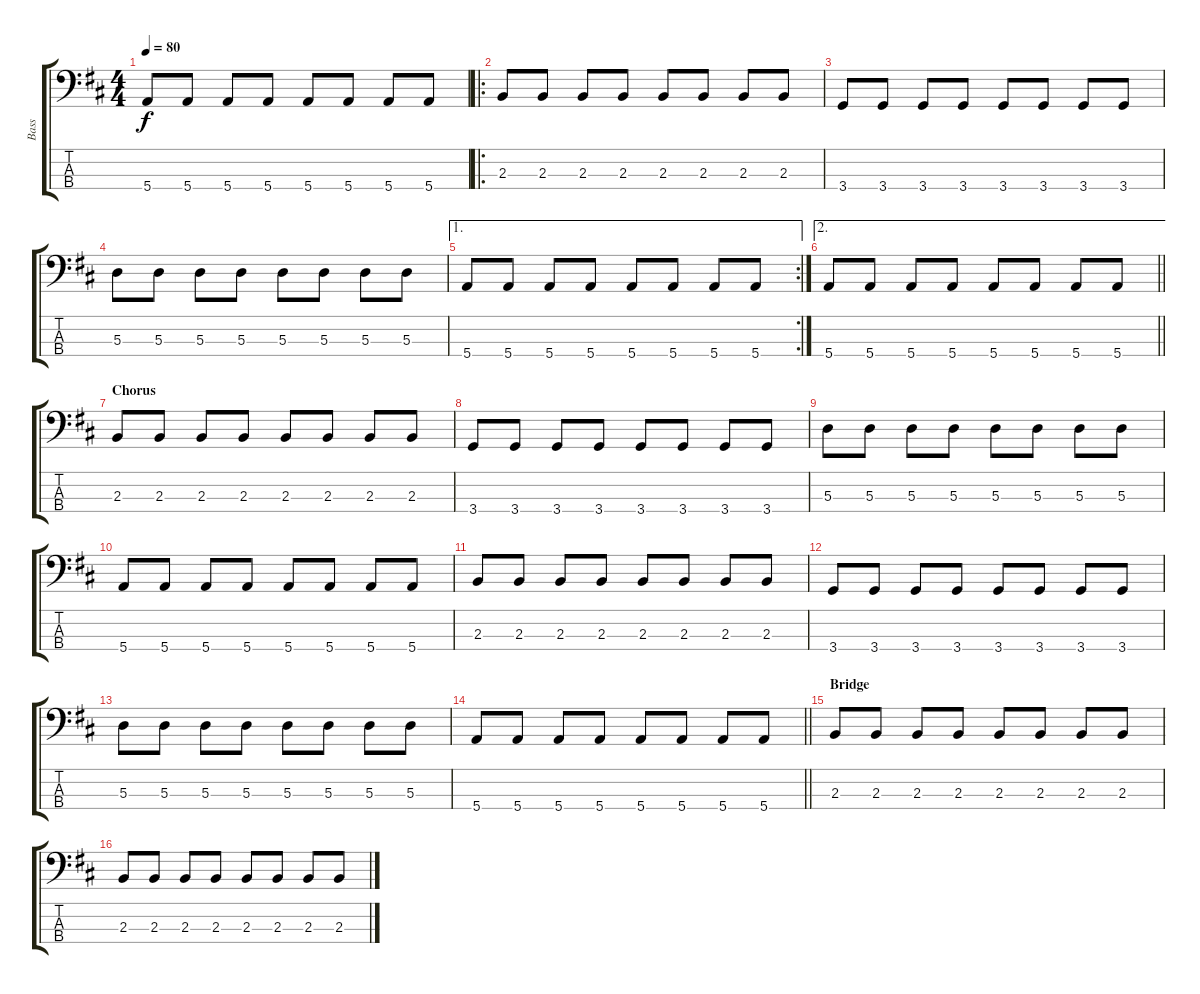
\track ("Bass" "Bass") {instrument electricbassfinger}
\staff {score tabs}
\tuning (G2 D2 A1 E1) {hide}
\ts (4 4)
\tempo 80
\clef f4
\ks d
5.4.8{dy f} 5.4.8 5.4.8 5.4.8 5.4.8 5.4.8 5.4.8 5.4.8 |
\ro
2.3.8 2.3.8 2.3.8 2.3.8 2.3.8 2.3.8 2.3.8 2.3.8 |
3.4.8 3.4.8 3.4.8 3.4.8 3.4.8 3.4.8 3.4.8 3.4.8 |
5.3.8 5.3.8 5.3.8 5.3.8 5.3.8 5.3.8 5.3.8 5.3.8 |
\ae 1
\rc 2
5.4.8 5.4.8 5.4.8 5.4.8 5.4.8 5.4.8 5.4.8 5.4.8 |
\ae 2
\barLineRight lightlight
5.4.8 5.4.8 5.4.8 5.4.8 5.4.8 5.4.8 5.4.8 5.4.8 |
\section ("" "Chorus")
2.3.8 2.3.8 2.3.8 2.3.8 2.3.8 2.3.8 2.3.8 2.3.8 |
3.4.8 3.4.8 3.4.8 3.4.8 3.4.8 3.4.8 3.4.8 3.4.8 |
5.3.8 5.3.8 5.3.8 5.3.8 5.3.8 5.3.8 5.3.8 5.3.8 |
5.4.8 5.4.8 5.4.8 5.4.8 5.4.8 5.4.8 5.4.8 5.4.8 |
2.3.8 2.3.8 2.3.8 2.3.8 2.3.8 2.3.8 2.3.8 2.3.8 |
3.4.8 3.4.8 3.4.8 3.4.8 3.4.8 3.4.8 3.4.8 3.4.8 |
5.3.8 5.3.8 5.3.8 5.3.8 5.3.8 5.3.8 5.3.8 5.3.8 |
\barLineRight lightlight
5.4.8 5.4.8 5.4.8 5.4.8 5.4.8 5.4.8 5.4.8 5.4.8 |
\section ("" "Bridge")
2.3.8 2.3.8 2.3.8 2.3.8 2.3.8 2.3.8 2.3.8 2.3.8 |
2.3.8 2.3.8 2.3.8 2.3.8 2.3.8 2.3.8 2.3.8 2.3.8
